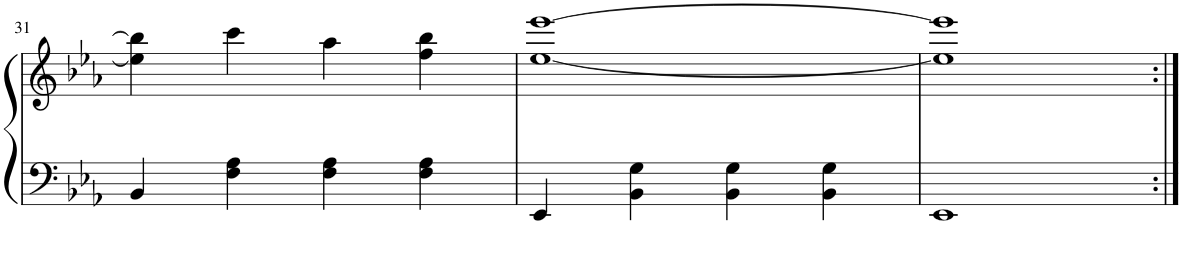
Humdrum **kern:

**kern	**kern
*part1	*part1
*staff2	*staff1
*I"Piano	*
*I'Pno.	*
!!LO:PB:g=z
*clefF4	*clefG2
*k[b-e-a-]	*k[b-e-a-]
*M2/2	*M2/2
*met(c|)	*met(c|)
=31	=31
4BB-/	4ee-\] 4bb-\]
4F\ 4A-\	4ccc\
4F\ 4A-\	4aa-\
4F\ 4A-\	4ff\ 4bb-\
=32	=32
4EE-/	[1ee- [1eee-
4BB-\ 4G\	.
4BB-\ 4G\	.
4BB-\ 4G\	.
=33	=33
1EE-	1ee-] 1eee-]
=:|!	=:|!
*-	*-
